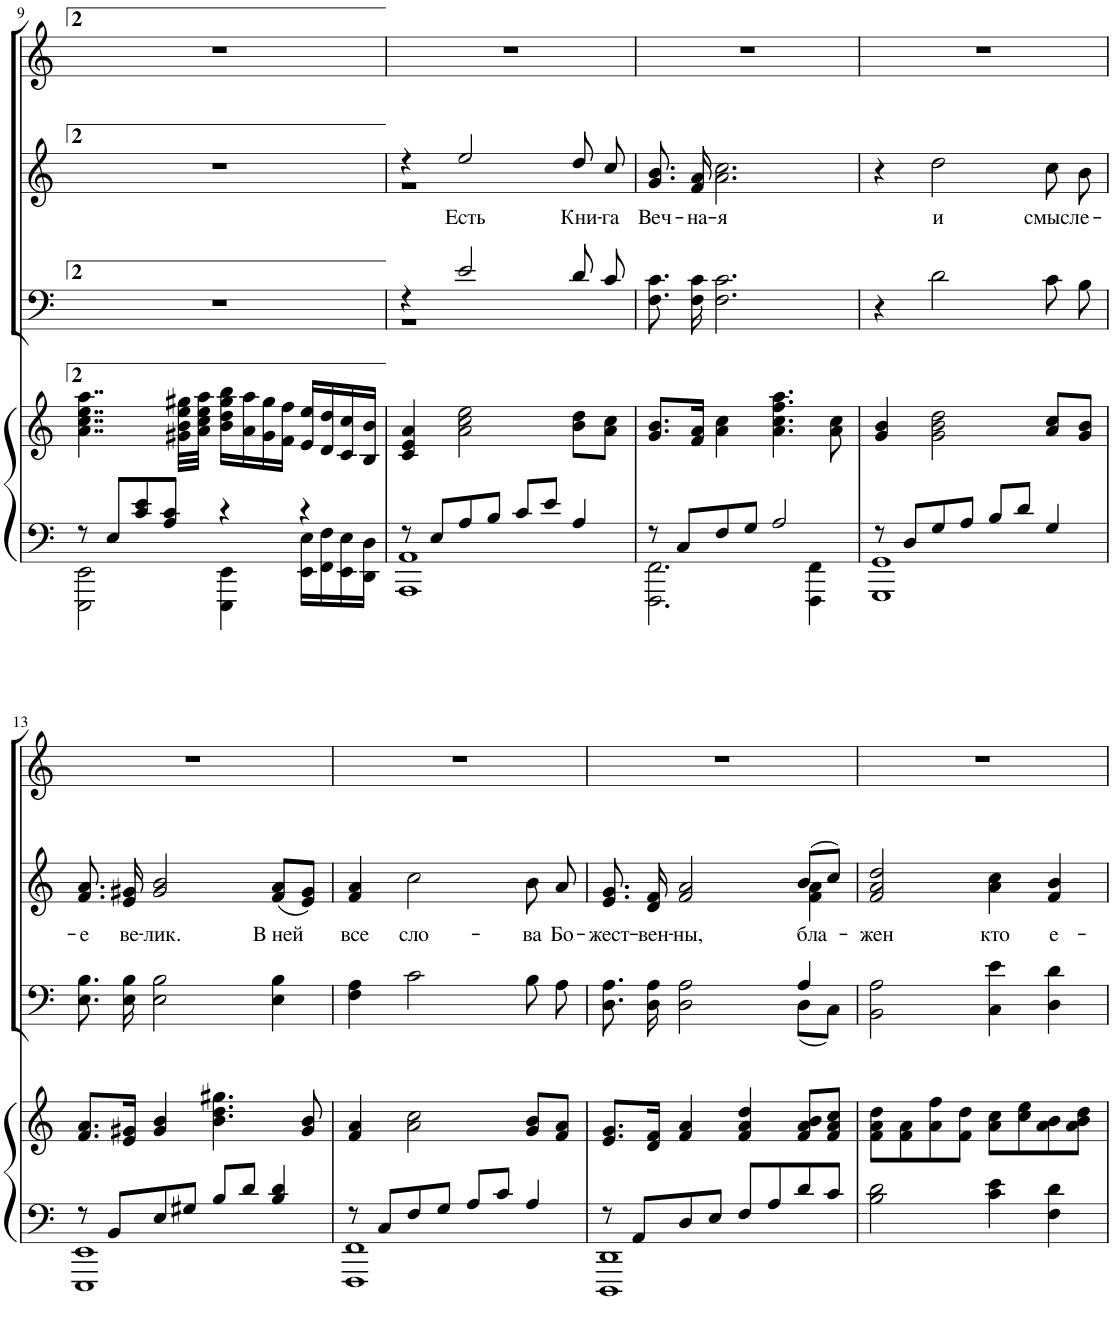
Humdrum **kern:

**kern	**kern	**kern	**kern	**text	**kern
*part4	*part4	*part3	*part2	*part2	*part1
*staff5	*staff4	*staff3	*staff2	*staff2	*staff1
*	*	*	*	*	*I"Soprano
!!LO:PB:g=z
*clefF4	*clefG2	*clefF4	*clefG2	*	*clefG2
*k[]	*k[]	*k[]	*k[]	*	*k[]
*M4/4	*M4/4	*M4/4	*M4/4	*	*M4/4
=9	=9	=9	=9	=9	=9
*^	*	*	*	*	*
8r	2EEE\ 2EE\	4..a\ 4..cc\ 4..ee\ 4..aa\	1r	1r	.	1r
8E/L	.	.	.	.	.	.
8c/ 8e/	.	.	.	.	.	.
8A/ 8c/J	.	.	.	.	.	.
.	.	32g#X\ 32b\ 32ee\ 32gg#X\LLL	.	.	.	.
.	.	32a\ 32cc\ 32ee\ 32aa\JJJ	.	.	.	.
4r	4EEE\ 4EE\	16b\ 16dd\ 16gg#\ 16bb\LL	.	.	.	.
.	.	16a\ 16aa\	.	.	.	.
.	.	16g#\ 16gg#\	.	.	.	.
.	.	16f\ 16ff\JJ	.	.	.	.
4r	16EE\ 16E\LL	16e/ 16ee/LL	.	.	.	.
.	16FF\ 16F\	16d/ 16dd/	.	.	.	.
.	16EE\ 16E\	16c/ 16cc/	.	.	.	.
.	16DD\ 16D\JJ	16B/ 16b/JJ	.	.	.	.
=10	=10	=10	=10	=10	=10	=10
*	*	*	*^	*^	*	*
8r	1AAA 1AA	4c/ 4e/ 4a/	4r	1r	4r	1r	.	1r
8E/L	.	.	.	.	.	.	.	.
!	!	!	!	!	!	!	!LO:LY:b	!
8A/	.	2a\ 2cc\ 2ee\	2e/	.	2ee/	.	Есть	.
8B/J	.	.	.	.	.	.	.	.
8c/L	.	.	.	.	.	.	.	.
8e/J	.	.	.	.	.	.	.	.
!	!	!	!	!	!	!	!LO:LY:b	!
4A/	.	8b\ 8dd\L	8d/	.	8dd/	.	Кни-	.
!	!	!	!	!	!	!	!LO:LY:b	!
.	.	8a\ 8cc\J	8c/	.	8cc/	.	-га	.
*	*	*	*v	*v	*	*	*	*
*	*	*	*	*v	*v	*	*
=11	=11	=11	=11	=11	=11	=11
!	!	!	!	!	!LO:LY:b	!
8r	2.FFF\ 2.FF\	8.g/ 8.b/L	8.F\ 8.c\	8.g/ 8.b/	Веч-	1r
8C/L	.	.	.	.	.	.
!	!	!	!	!	!LO:LY:b	!
.	.	16f/ 16a/Jk	16F\ 16c\	16f/ 16a/	-на-	.
!	!	!	!	!	!LO:LY:b	!
8F/	.	4a\ 4cc\	2.F\ 2.c\	2.a\ 2.cc\	-я	.
8G/J	.	.	.	.	.	.
2A/	.	4.a\ 4.cc\ 4.ff\ 4.aa\	.	.	.	.
.	4FFF\ 4FF\	.	.	.	.	.
.	.	8a\ 8cc\	.	.	.	.
=12	=12	=12	=12	=12	=12	=12
8r	1GGG 1GG	4g/ 4b/	4r	4r	.	1r
8D/L	.	.	.	.	.	.
!	!	!	!	!	!LO:LY:b	!
8G/	.	2g\ 2b\ 2dd\	2d\	2dd\	и	.
8A/J	.	.	.	.	.	.
8B/L	.	.	.	.	.	.
8d/J	.	.	.	.	.	.
!	!	!	!	!	!LO:LY:b	!
4G/	.	8a/ 8cc/L	8c\	8cc\	смысл	.
!	!	!	!	!	!LO:LY:b	!
.	.	8g/ 8b/J	8B\	8b\	е-	.
!!LO:LB:g=z
=13	=13	=13	=13	=13	=13	=13
!	!	!	!	!	!LO:LY:b	!
8r	1EEE 1EE	8.f/ 8.a/L	8.E\ 8.B\	8.f/ 8.a/	-е	1r
8BB/L	.	.	.	.	.	.
!	!	!	!	!	!LO:LY:b	!
.	.	16e/ 16g#X/Jk	16E\ 16B\	16e/ 16g#X/	ве-	.
!	!	!	!	!	!LO:LY:b	!
8E/	.	4g#/ 4b/	2E\ 2B\	2g#/ 2b/	-лик.	.
8G#X/J	.	.	.	.	.	.
8B/L	.	4.b\ 4.dd\ 4.gg#X\	.	.	.	.
8d/J	.	.	.	.	.	.
!	!	!	!	!	!LO:LY:b	!
4B/ 4d/	.	.	4E\ 4B\	(8f/ 8a/L	В ней	.
.	.	8g#/ 8b/	.	8e/ 8g#/J)	.	.
=14	=14	=14	=14	=14	=14	=14
!	!	!	!	!	!LO:LY:b	!
8r	1FFF 1FF	4f/ 4a/	4F\ 4A\	4f/ 4a/	все	1r
8C/L	.	.	.	.	.	.
!	!	!	!	!	!LO:LY:b	!
8F/	.	2a\ 2cc\	2c\	2cc\	сло-	.
8G/J	.	.	.	.	.	.
8A/L	.	.	.	.	.	.
8c/J	.	.	.	.	.	.
!	!	!	!	!	!LO:LY:b	!
4A/	.	8g/ 8b/L	8B\	8b\	-ва	.
!	!	!	!	!	!LO:LY:b	!
.	.	8f/ 8a/J	8A\	8a/	Бо-	.
=15	=15	=15	=15	=15	=15	=15
*	*	*	*^	*	*	*
!	!	!	!	!	!	!LO:LY:b	!
*	*	*	*	*	*^	*	*
8r	1DDD 1DD	8.e/ 8.g/L	8.D\ 8.A\	2.ryy	8.e/ 8.g/	2.ryy	-жест-	1r
8AA/L	.	.	.	.	.	.	.	.
!	!	!	!	!	!	!	!LO:LY:b	!
.	.	16d/ 16f/Jk	16D\ 16A\	.	16d/ 16f/	.	-вен-	.
!	!	!	!	!	!	!	!LO:LY:b	!
8D/	.	4f/ 4a/	2D\ 2A\	.	2f/ 2a/	.	-ны,	.
8E/J	.	.	.	.	.	.	.	.
8F/L	.	4f/ 4a/ 4dd/	.	.	.	.	.	.
8A/	.	.	.	.	.	.	.	.
!	!	!	!	!	!	!	!LO:LY:b	!
8d/	.	8f/ 8a/ 8b/L	4A/	(8D\L	(8b/L	4f\ 4a\	бла-	.
8c/J	.	8f/ 8a/ 8cc/J	.	8C\J)	8cc/J)	.	.	.
*v	*v	*	*	*	*v	*v	*	*
=16	=16	=16	=16	=16	=16	=16
!	!	!	!	!	!LO:LY:b	!
*	*	*v	*v	*	*	*
2B\ 2d\	8f\ 8a\ 8dd\L	2BB\ 2A\	2f/ 2a/ 2dd/	-жен	1r
.	8f\ 8a\	.	.	.	.
.	8a\ 8ff\	.	.	.	.
.	8f\ 8dd\J	.	.	.	.
!	!	!	!	!LO:LY:b	!
4c\ 4e\	8a\ 8cc\L	4C\ 4e\	4a\ 4cc\	кто	.
.	8cc\ 8ee\	.	.	.	.
!	!	!	!	!LO:LY:b	!
4F\ 4d\	8a\ 8b\	4D\ 4d\	4f/ 4b/	е-	.
.	8a\ 8b\ 8dd\J	.	.	.	.
=	=	=	=	=	=
*-	*-	*-	*-	*-	*-
